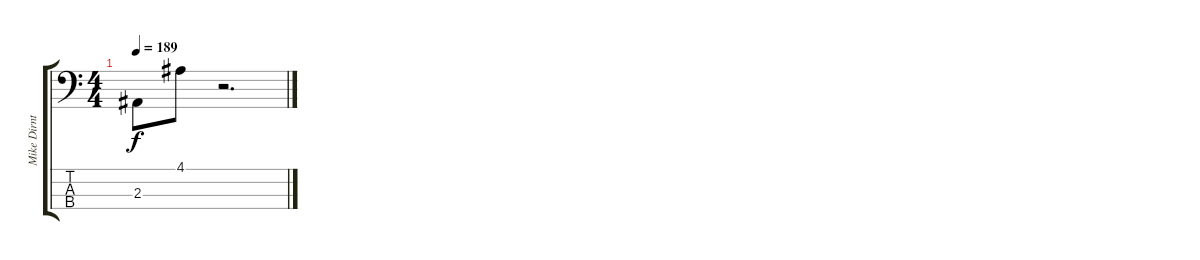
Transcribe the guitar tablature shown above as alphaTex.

\track ("Mike Dirnt" "Mike Dirnt") {instrument electricbasspick}
\staff {score tabs}
\tuning (Gb2 Db2 Ab1 Eb1) {hide}
\ts (4 4)
\tempo 189
\clef f4
\ks c
2.3{t}.8{dy f} 4.1.8 r.2{d}
